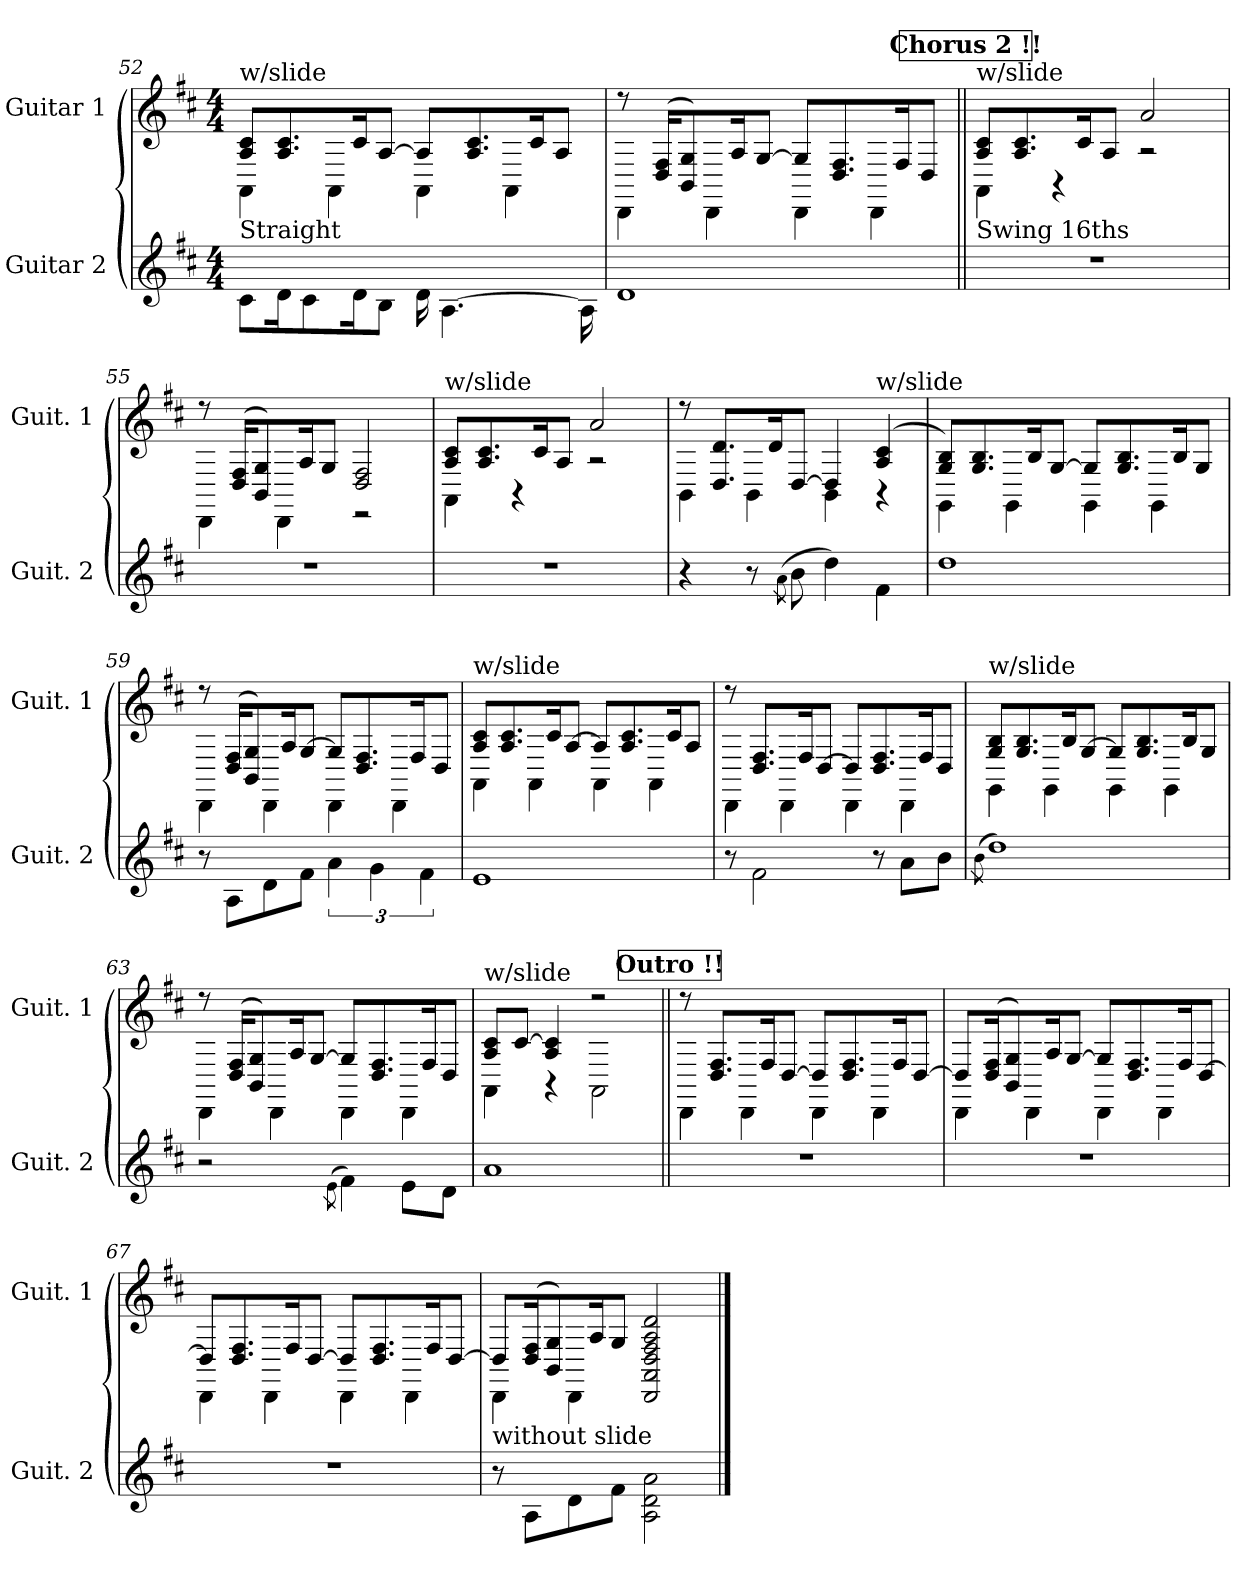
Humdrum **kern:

**kern	**kern
*part2	*part1
*staff2	*staff1
*I"Guitar 2	*I"Guitar 1
*I'Guit. 2	*I'Guit. 1
*	*
*k[f#c#]	*k[f#c#]
*M4/4	*M4/4
=52	=52
*	*^
!	!LO:TX:a:t=w/slide	!
!LO:TX:a:t=Straight	!	!
8c#\L	8A/ 8c#/L	4AA\
16d\K	8.A/ 8.c#/	.
8c#\	.	.
.	.	4AA\
16d\K	16c#/K	.
8B\J	[8A/J	.
16d\	8A/L]	4AA\
[4.A\	.	.
.	8.A/ 8.c#/	.
.	.	4AA\
.	16c#/K	.
.	8A/J	.
16A\]	.	.
!!LO:LB:g=z	!!
=53	=53	=53
1d	8r	4DD\
.	(>16D/ 16F#/KL	.
.	8BB/ 8G/)	.
.	.	4DD\
.	16A/K	.
.	[8G/J	.
.	8G/L]	4DD\
.	8.D/ 8.F#/	.
.	.	4DD\
.	16F#/K	.
.	8D/J	.
!!LO:REH:place=s1:a:B:fs=14:t=Chorus 2	!!
=54||	=54||	=54||
!	!LO:TX:a:t=w/slide	!
!LO:TX:a:t=Swing 16ths	!	!
1r	8A/ 8c#/L	4AA\
.	8.A/ 8.c#/	.
.	.	4r
.	16c#/K	.
.	8A/J	.
.	2a/	2r
=55	=55	=55
1r	8r	4DD\
.	(>16D/ 16F#/KL	.
.	8BB/ 8G/)	.
.	.	4DD\
.	16A/K	.
.	8G/J	.
.	2D/ 2F#/	2r
=56	=56	=56
!	!LO:TX:a:t=w/slide	!
1r	8A/ 8c#/L	4AA\
.	8.A/ 8.c#/	.
.	.	4r
.	16c#/K	.
.	8A/J	.
.	2a/	2r
!!LO:LB:g=z	!!
=57	=57	=57
4r	8r	4BB\
.	8.D/ 8.d/L	.
8r	.	4BB\
.	16d/K	.
(>8qa\	.	.
8b\	[8D/J	.
4dd\)	4D/]	4BB\
!	!LO:TX:a:t=w/slide	!
4f#\	(>4A/ 4c#/	4r
=58	=58	=58
1dd	8G/ 8B/L)	4GG\
.	8.G/ 8.B/	.
.	.	4GG\
.	16B/K	.
.	[8G/J	.
.	8G/L]	4GG\
.	8.G/ 8.B/	.
.	.	4GG\
.	16B/K	.
.	8G/J	.
=59	=59	=59
8r	8r	4DD\
8A\L	(>16D/ 16F#/KL	.
.	8BB/ 8G/)	.
8d\	.	4DD\
.	16A/K	.
8f#\J	[8G/J	.
6a\	8G/L]	4DD\
.	8.D/ 8.F#/	.
6g\	.	.
.	.	4DD\
.	16F#/K	.
6f#\	.	.
.	8D/J	.
=60	=60	=60
!	!LO:TX:a:t=w/slide	!
1e	8A/ 8c#/L	4AA\
.	8.A/ 8.c#/	.
.	.	4AA\
.	16c#/K	.
.	[8A/J	.
.	8A/L]	4AA\
.	8.A/ 8.c#/	.
.	.	4AA\
.	16c#/K	.
.	8A/J	.
!!LO:PB:g=z	!!
=61	=61	=61
8r	8r	4DD\
2f#\	8.D/ 8.F#/L	.
.	.	4DD\
.	16F#/K	.
.	[8D/J	.
.	8D/L]	4DD\
8r	8.D/ 8.F#/	.
8a\L	.	4DD\
.	16F#/K	.
8b\J	8D/J	.
=62	=62	=62
(>8qb\	.	.
!	!LO:TX:a:t=w/slide	!
1dd)	8G/ 8B/L	4GG\
.	8.G/ 8.B/	.
.	.	4GG\
.	16B/K	.
.	[8G/J	.
.	8G/L]	4GG\
.	8.G/ 8.B/	.
.	.	4GG\
.	16B/K	.
.	8G/J	.
=63	=63	=63
2r	8r	4DD\
.	(>16D/ 16F#/KL	.
.	8BB/ 8G/)	.
.	.	4DD\
.	16A/K	.
.	[8G/J	.
(>8qe\	.	.
4f#\)	8G/L]	4DD\
.	8.D/ 8.F#/	.
8e\L	.	4DD\
.	16F#/K	.
8d\J	8D/J	.
=64	=64	=64
!	!LO:TX:a:t=w/slide	!
1a	8A/ 8c#/L	4AA\
.	[8c#/J	.
.	4A/ 4c#/]	4r
.	2r	2AA\
!!LO:LB:g=z	!!
!!LO:REH:place=s1:a:B:fs=14:t=Outro	!!
=65||	=65||	=65||
1r	8r	4DD\
.	8.D/ 8.F#/L	.
.	.	4DD\
.	16F#/K	.
.	[8D/J	.
.	8D/L]	4DD\
.	8.D/ 8.F#/	.
.	.	4DD\
.	16F#/K	.
.	[8D/J	.
=66	=66	=66
1r	8D/L]	4DD\
.	(>16D/ 16F#/K	.
.	8BB/ 8G/)	.
.	.	4DD\
.	16A/K	.
.	[8G/J	.
.	8G/L]	4DD\
.	8.D/ 8.F#/	.
.	.	4DD\
.	16F#/K	.
.	[8D/J	.
=67	=67	=67
1r	8D/L]	4DD\
.	8.D/ 8.F#/	.
.	.	4DD\
.	16F#/K	.
.	[8D/J	.
.	8D/L]	4DD\
.	8.D/ 8.F#/	.
.	.	4DD\
.	16F#/K	.
.	[8D/J	.
=68	=68	=68
!LO:TX:a:t=without slide	!	!
8r	8D/L]	4DD\
8A\L	(>16D/ 16F#/K	.
.	8BB/ 8G/)	.
8d\	.	4DD\
.	16A/K	.
8f#\J	8G/J	.
2A\ 2d\ 2a\	2DD/ 2AA/ 2D/ 2F#/ 2A/ 2d/	2ryy
*	*v	*v
==	==
*-	*-
